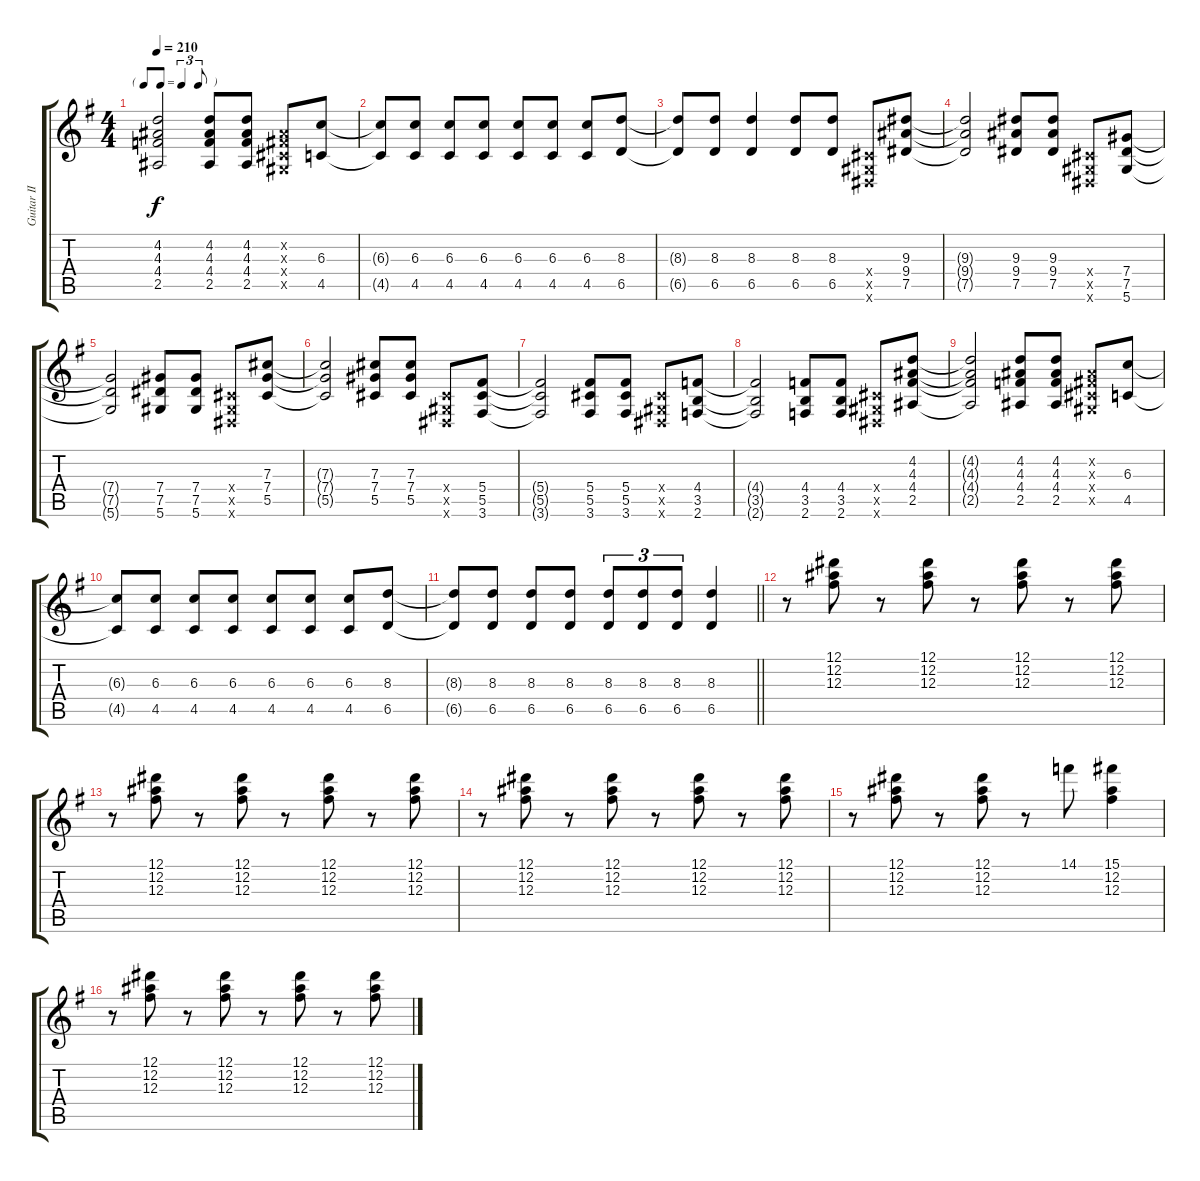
\track ("Guitar II (Hitsugi)" "Guitar II ") {instrument distortionguitar}
\staff {score tabs}
\tuning (Eb4 Bb3 Gb3 Db3 Ab2 Eb2) {hide}
\ts (4 4)
\tf triplet8th
\tempo 210
\clef g2
\ks g
(4.2{t} 4.3{t} 4.4{t} 2.5{t}).2{dy f} (4.2 4.3 4.4 2.5).8 (4.2 4.3 4.4 2.5).8 (0.2{x} 0.3{x} 0.4{x} 0.5{x}).8 (6.3 4.5).8 |
(6.3{t} 4.5{t}).8 (6.3 4.5).8 (6.3 4.5).8 (6.3 4.5).8 (6.3 4.5).8 (6.3 4.5).8 (6.3 4.5).8 (8.3 6.5).8 |
(8.3{t} 6.5{t}).8 (8.3 6.5).8 (8.3 6.5).4 (8.3 6.5).8 (8.3 6.5).8 (0.4{x} 0.5{x} 0.6{x}).8 (9.3 9.4 7.5).8 |
(9.3{t} 9.4{t} 7.5{t}).2 (9.3 9.4 7.5).8 (9.3 9.4 7.5).8 (0.4{x} 0.5{x} 0.6{x}).8 (7.4 7.5 5.6).8 |
(7.4{t} 7.5{t} 5.6{t}).2 (7.4 7.5 5.6).8 (7.4 7.5 5.6).8 (0.4{x} 0.5{x} 0.6{x}).8 (7.3 7.4 5.5).8 |
(7.3{t} 7.4{t} 5.5{t}).2 (7.3 7.4 5.5).8 (7.3 7.4 5.5).8 (0.4{x} 0.5{x} 0.6{x}).8 (5.4 5.5 3.6).8 |
(5.4{t} 5.5{t} 3.6{t}).2 (5.4 5.5 3.6).8 (5.4 5.5 3.6).8 (0.4{x} 0.5{x} 0.6{x}).8 (4.4 3.5 2.6).8 |
(4.4{t} 3.5{t} 2.6{t}).2 (4.4 3.5 2.6).8 (4.4 3.5 2.6).8 (0.4{x} 0.5{x} 0.6{x}).8 (4.2 4.3 4.4 2.5).8 |
(4.2{t} 4.3{t} 4.4{t} 2.5{t}).2 (4.2 4.3 4.4 2.5).8 (4.2 4.3 4.4 2.5).8 (0.2{x} 0.3{x} 0.4{x} 0.5{x}).8 (6.3 4.5).8 |
(6.3{t} 4.5{t}).8 (6.3 4.5).8 (6.3 4.5).8 (6.3 4.5).8 (6.3 4.5).8 (6.3 4.5).8 (6.3 4.5).8 (8.3 6.5).8 |
\barLineRight lightlight
(8.3{t} 6.5{t}).8 (8.3 6.5).8 (8.3 6.5).8 (8.3 6.5).8 (8.3 6.5).8{tu (3 2)} (8.3 6.5).8{tu (3 2)} (8.3 6.5).8{tu (3 2)} (8.3 6.5).4 |
r.8 (12.1 12.2 12.3).8 r.8 (12.1 12.2 12.3).8 r.8 (12.1 12.2 12.3).8 r.8 (12.1 12.2 12.3).8 |
r.8 (12.1 12.2 12.3).8 r.8 (12.1 12.2 12.3).8 r.8 (12.1 12.2 12.3).8 r.8 (12.1 12.2 12.3).8 |
r.8 (12.1 12.2 12.3).8 r.8 (12.1 12.2 12.3).8 r.8 (12.1 12.2 12.3).8 r.8 (12.1 12.2 12.3).8 |
r.8 (12.1 12.2 12.3).8 r.8 (12.1 12.2 12.3).8 r.8 14.1.8 (15.1 12.2 12.3).4 |
r.8 (12.1 12.2 12.3).8 r.8 (12.1 12.2 12.3).8 r.8 (12.1 12.2 12.3).8 r.8 (12.1 12.2 12.3).8
